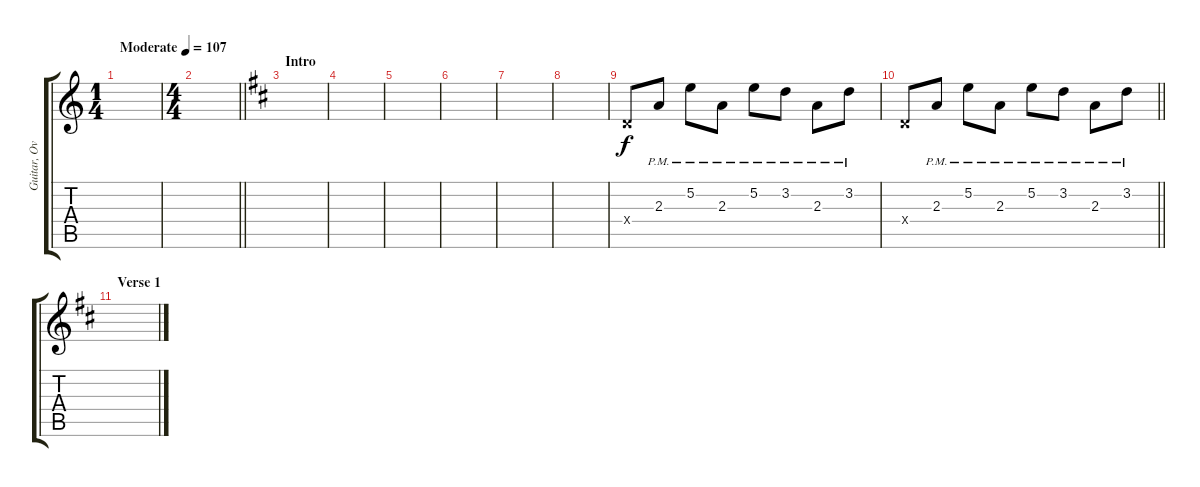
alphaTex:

\track ("Guitar, Overdub" "Guitar, Ov") {instrument distortionguitar}
\staff {score tabs}
\tuning (E4 B3 G3 D3 A2 E2) {hide}
\ts (1 4)
\tempo (107 "Moderate")
\clef g2
\ks c
|
\ts (4 4)
\barLineRight lightlight
|
\section ("" "Intro")
\ks d
|
|
|
|
|
|
0.4{x}.8 2.3{pm}.8 5.2{pm}.8 2.3{pm}.8 5.2{pm}.8 3.2{pm}.8 2.3{pm}.8 3.2{pm}.8 |
\barLineRight lightlight
0.4{x}.8 2.3{pm}.8 5.2{pm}.8 2.3{pm}.8 5.2{pm}.8 3.2{pm}.8 2.3{pm}.8 3.2{pm}.8 |
\section ("" "Verse 1")
